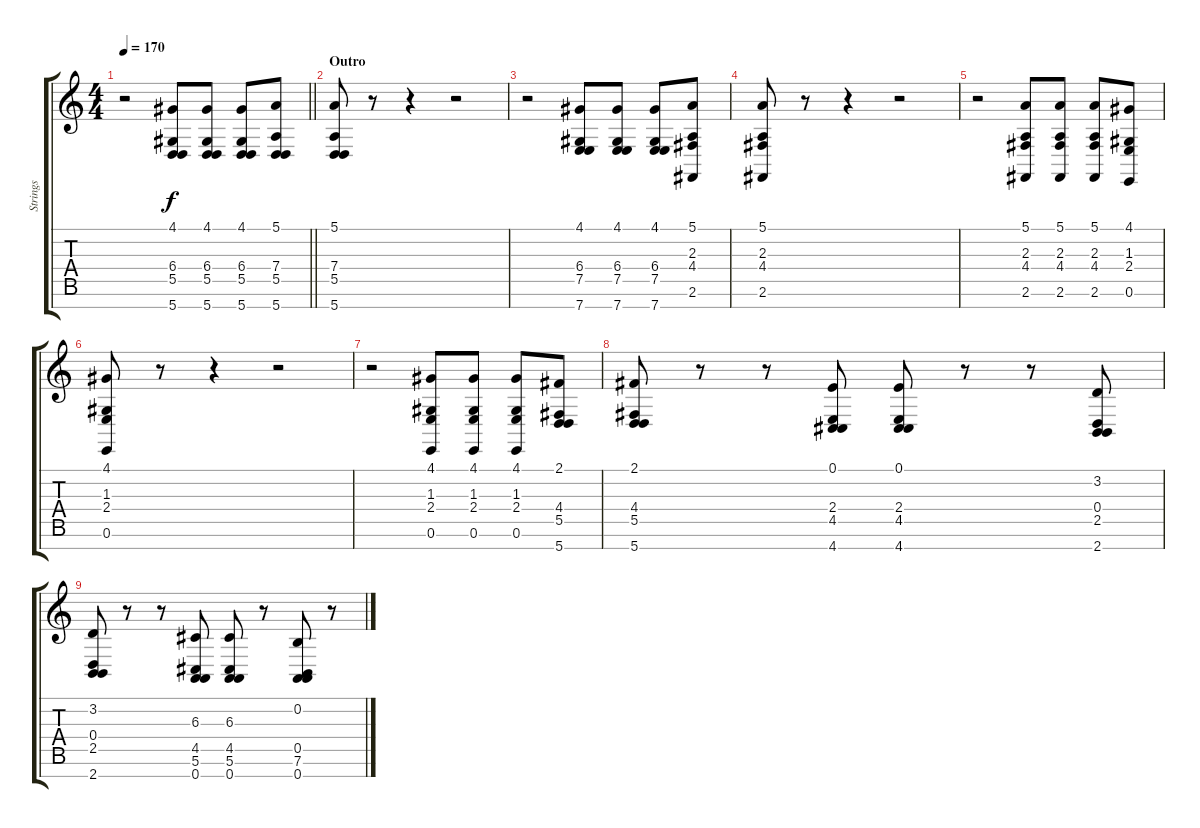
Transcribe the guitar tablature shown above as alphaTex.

\track ("Strings" "Strings") {instrument stringensemble1}
\staff {score tabs}
\tuning (E4 B3 G3 D3 A2 E2 A2) {hide}
\ts (4 4)
\tempo 170
\clef g2
\barLineRight lightlight
\ks c
r.2{dy f} (4.1 6.4 5.5 5.7).8 (4.1 6.4 5.5 5.7).8 (4.1 6.4 5.5 5.7).8 (5.1 7.4 5.5 5.7).8 |
\section ("" "Outro")
(5.1 7.4 5.5 5.7).8 r.8 r.4 r.2 |
r.2 (4.1 6.4 7.5 7.7).8 (4.1 6.4 7.5 7.7).8 (4.1 6.4 7.5 7.7).8 (5.1 2.3 4.4 2.6).8 |
(5.1 2.3 4.4 2.6).8 r.8 r.4 r.2 |
r.2 (5.1 2.3 4.4 2.6).8 (5.1 2.3 4.4 2.6).8 (5.1 2.3 4.4 2.6).8 (4.1 1.3 2.4 0.6).8 |
(4.1 1.3 2.4 0.6).8 r.8 r.4 r.2 |
r.2 (4.1 1.3 2.4 0.6).8 (4.1 1.3 2.4 0.6).8 (4.1 1.3 2.4 0.6).8 (2.1 4.4 5.5 5.7).8 |
(2.1 4.4 5.5 5.7).8 r.8 r.8 (0.1 2.4 4.5 4.7).8 (0.1 2.4 4.5 4.7).8 r.8 r.8 (3.2 0.4 2.5 2.7).8 |
(3.2 0.4 2.5 2.7).8 r.8 r.8 (6.3 4.5 5.6 0.7).8 (6.3 4.5 5.6 0.7).8 r.8 (0.2 0.5 7.6 0.7).8 r.8
